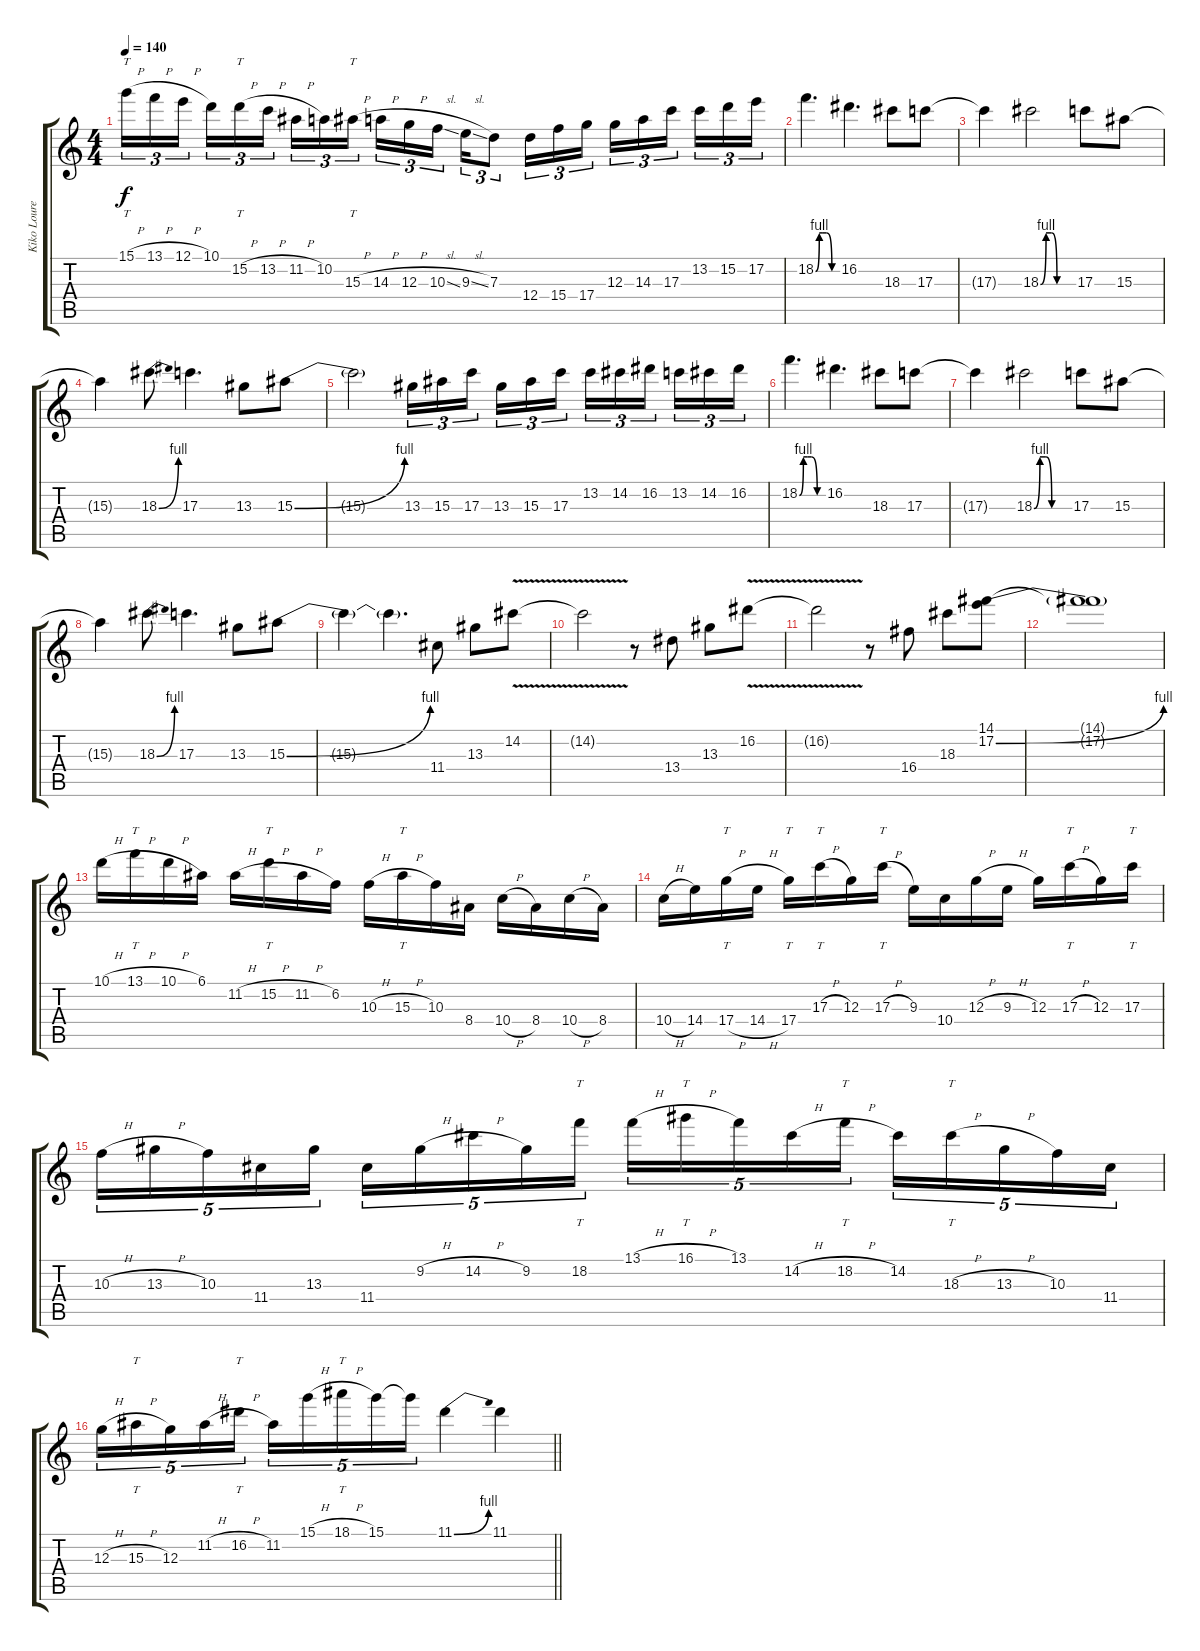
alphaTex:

\track ("Kiko Loureiro" "Kiko Loure") {instrument distortionguitar}
\staff {score tabs}
\tuning (E4 B3 G3 D3 A2 E2) {hide}
\ts (4 4)
\tempo 140
\clef g2
\ks c
15.1{h}.16{tt tu (3 2) dy f} 13.1{h}.16{tu (3 2)} 12.1{h}.16{tu (3 2)} 10.1.16{tu (3 2)} 15.2{h}.16{tt tu (3 2)} 13.2{h}.16{tu (3 2)} 11.2{h}.16{tu (3 2)} 10.2.16{tu (3 2)} 15.3{h}.16{tt tu (3 2)} 14.3{h}.16{tu (3 2)} 12.3{h}.16{tu (3 2)} 10.3{sl}.16{tu (3 2)} 9.3{sl}.16{tu (3 2)} 7.3.8{tu (3 2)} 12.4.16{tu (3 2)} 15.4.16{tu (3 2)} 17.4.16{tu (3 2)} 12.3.16{tu (3 2)} 14.3.16{tu (3 2)} 17.3.16{tu (3 2)} 13.2.16{tu (3 2)} 15.2.16{tu (3 2)} 17.2.16{tu (3 2)} |
18.2{be (custom 0 0 10 4 20 4 30 4 45 0 60 0)}.4{d} 16.2.4{d} 18.3.8 17.3.8 |
17.3{t}.4 18.3{be (custom 0 0 10 4 20 4 30 0 60 0)}.2 17.3.8 15.3.8 |
15.3{t}.4 18.3{be (bend 0 0 60 4)}.8 17.3.4{d} 13.3.8 15.3{be (bend 0 0 60 4)}.8 |
15.3{t}.2 13.3.16{tu (3 2)} 15.3.16{tu (3 2)} 17.3.16{tu (3 2)} 13.3.16{tu (3 2)} 15.3.16{tu (3 2)} 17.3.16{tu (3 2)} 13.2.16{tu (3 2)} 14.2.16{tu (3 2)} 16.2.16{tu (3 2)} 13.2.16{tu (3 2)} 14.2.16{tu (3 2)} 16.2.16{tu (3 2)} |
18.2{be (custom 0 0 10 4 20 4 30 4 45 0 60 0)}.4{d} 16.2.4{d} 18.3.8 17.3.8 |
17.3{t}.4 18.3{be (custom 0 0 10 4 20 4 30 0 60 0)}.2 17.3.8 15.3.8 |
15.3{t}.4 18.3{be (bend 0 0 60 4)}.8 17.3.4{d} 13.3.8 15.3{be (bend 0 0 60 4)}.8 |
15.3{t}.4 15.3{t}.4{d} 11.4.8 13.3.8 14.2{v}.8 |
14.2{t}.2 r.8 13.4.8 13.3.8 16.2{v}.8 |
16.2{t}.2 r.8 16.4.8 18.3.8 (14.1 17.2{be (bend 0 0 60 4)}).8 |
(14.1{t} 17.2{t}).1 |
10.1{h}.16 13.1{h}.16{tt} 10.1{h}.16 6.1.16 11.2{h}.16 15.2{h}.16{tt} 11.2{h}.16 6.2.16 10.3{h}.16 15.3{h}.16{tt} 10.3.16 8.4.16 10.4{h}.16 8.4.16 10.4{h}.16 8.4.16 |
10.4{h}.16 14.4.16 17.4{h}.16{tt} 14.4{h}.16 17.4.16{tt} 17.3{h}.16{tt} 12.3.16 17.3{h}.16{tt} 9.3.16 10.4.16 12.3{h}.16 9.3{h}.16 12.3.16 17.3{h}.16{tt} 12.3.16 17.3.16{tt} |
10.3{h}.16{tu (5 4)} 13.3{h}.16{tu (5 4)} 10.3.16{tu (5 4)} 11.4.16{tu (5 4)} 13.3.16{tu (5 4)} 11.4.16{tu (5 4)} 9.2{h}.16{tu (5 4)} 14.2{h}.16{tu (5 4)} 9.2.16{tu (5 4)} 18.2.16{tt tu (5 4)} 13.1{h}.16{tu (5 4)} 16.1{h}.16{tt tu (5 4)} 13.1.16{tu (5 4)} 14.2{h}.16{tu (5 4)} 18.2{h}.16{tt tu (5 4)} 14.2.16{tu (5 4)} 18.3{h}.16{tt tu (5 4)} 13.3{h}.16{tu (5 4)} 10.3.16{tu (5 4)} 11.4.16{tu (5 4)} |
\barLineRight lightlight
12.3{h}.16{tu (5 4)} 15.3{h}.16{tt tu (5 4)} 12.3.16{tu (5 4)} 11.2{h}.16{tu (5 4)} 16.2{h}.16{tt tu (5 4)} 11.2.16{tu (5 4)} 15.1{h}.16{tu (5 4)} 18.1{h}.16{tt tu (5 4)} 15.1.16{tu (5 4)} 15.1{t}.16{tu (5 4)} 11.1{be (bend 0 0 60 4)}.4 11.1.4
